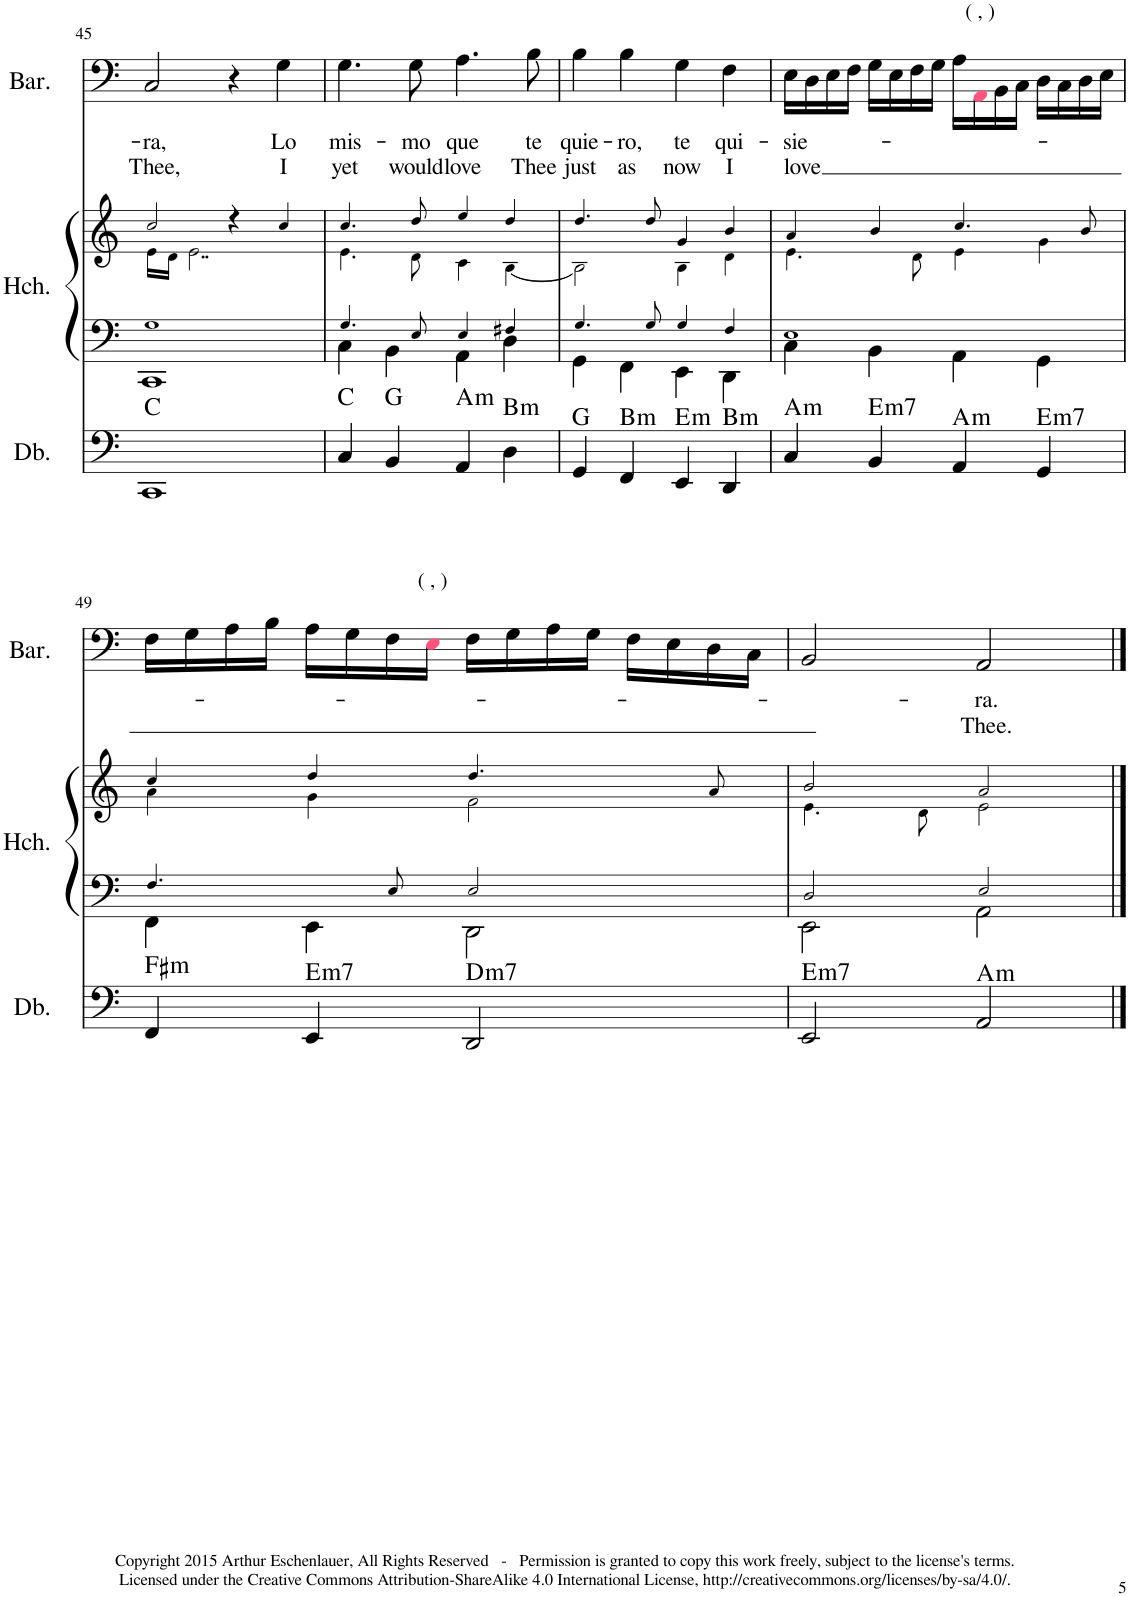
**kern	**harte	**kern	**kern	**kern	**text	**text
*part3	*part3	*part2	*part2	*part1	*part1	*part1
*staff4	*	*staff3	*staff2	*staff1	*staff1	*staff1
*I"Double Bass	*	*I"Harpsichord	*	*I"Baritone	*	*
*I'Db.	*	*I'Hch.	*	*I'Bar.	*	*
!!LO:PB:g=z
*clefF4	*	*clefF4	*clefG2	*clefF4	*	*
*Trd7c12	*	*	*	*	*	*
*k[]	*	*k[]	*k[]	*k[]	*	*
*M4/4	*	*M4/4	*M4/4	*M4/4	*	*
=45	=45	=45	=45	=45	=45	=45
*	*	*^	*^	*	*	*
!	!	!	!	!	!	!	!LO:LY:b	!LO:LY:b
1CC	C:maj	1G!	1CC	2cc!/	16e!\LL	2C/	-ra,	Thee,
.	.	.	.	.	16d!\JJ	.	.	.
.	.	.	.	.	2..e!\	.	.	.
.	.	.	.	4r	.	4r	.	.
!	!	!	!	!	!	!	!LO:LY:b	!LO:LY:b
.	.	.	.	4cc!/	.	4G\	Lo	I
=46	=46	=46	=46	=46	=46	=46	=46	=46
!	!	!	!	!	!	!	!LO:LY:b	!LO:LY:b
4C/	C:maj	4.G!/	4C\	4.cc!/	4.e!\	4.G\	mis-	yet
4BB/	G:maj	.	4BB\	.	.	.	.	.
!	!	!	!	!	!	!	!LO:LY:b	!LO:LY:b
.	.	8E!/	.	8dd!/	8d!\	8G\	-mo	would
!	!LO:H:kt=m	!	!	!	!	!	!LO:LY:b	!LO:LY:b
4AA/	A:min	4E!/	4AA\	4ee!/	4c!\	4.A\	que	love
!	!LO:H:kt=m	!	!	!	!	!	!	!
4D\	B:min	4F#X!/	4D\	4dd!/	[4B!\	.	.	.
!	!	!	!	!	!	!	!LO:LY:b	!LO:LY:b
.	.	.	.	.	.	8B\	te	Thee
=47	=47	=47	=47	=47	=47	=47	=47	=47
!	!	!	!	!	!	!	!LO:LY:b	!LO:LY:b
4GG/	G:maj	4.G!/	4GG\	4.dd!/	2B!\]	4B\	quie-	just
!	!LO:H:kt=m	!	!	!	!	!	!LO:LY:b	!LO:LY:b
4FFn/	B:min	.	4FF\	.	.	4B\	-ro,	as
.	.	8G!/	.	8dd!/	.	.	.	.
!	!LO:H:kt=m	!	!	!	!	!	!LO:LY:b	!LO:LY:b
4EE/	E:min	4G!/	4EE\	4g!/	4B!\	4G\	te	now
!	!LO:H:kt=m	!	!	!	!	!	!LO:LY:b	!LO:LY:b
4DD/	B:min	4F!/	4DD\	4b!/	4d!\	4F\	qui-	I
=48	=48	=48	=48	=48	=48	=48	=48	=48
!	!LO:H:kt=m	!	!	!	!	!	!LO:LY:b	!LO:LY:b
4C/	A:min	1E!	4C\	4a!/	4.e!\	16E\LL	-sie-	love
.	.	.	.	.	.	16D\	.	.
.	.	.	.	.	.	16E\	.	.
.	.	.	.	.	.	16F\JJ	.	.
!	!LO:H:kt=m7	!	!	!	!	!	!	!
4BB/	E:min7	.	4BB\	4b!/	.	16G\LL	.	.
.	.	.	.	.	.	16E\	.	.
.	.	.	.	.	8d!\	16F\	.	.
.	.	.	.	.	.	16G\JJ	.	.
!	!LO:H:kt=m	!	!	!	!	!	!	!
4AA/	A:min	.	4AA\	4.cc!/	4e!\	16A\LL	.	.
!	!	!	!	!	!	!LO:TX:a:t=( , )	!	!
.	.	.	.	.	.	16AAi\	.	.
.	.	.	.	.	.	16BB\	.	.
.	.	.	.	.	.	16C\JJ	.	.
!	!LO:H:kt=m7	!	!	!	!	!	!	!
4GG/	E:min7	.	4GG\	.	4g!\	16D\LL	.	.
.	.	.	.	.	.	16C\	.	.
.	.	.	.	8b!/	.	16D\	.	.
.	.	.	.	.	.	16E\JJ	.	.
!!LO:LB:g=z
=49	=49	=49	=49	=49	=49	=49	=49	=49
!	!LO:H:kt=m	!	!	!	!	!	!	!
4FFn/	F#:min	4.F!/	4FF\	4cc!/	4a!\	16F\LL	.	.
.	.	.	.	.	.	16G\	.	.
.	.	.	.	.	.	16A\	.	.
.	.	.	.	.	.	16B\JJ	.	.
!	!LO:H:kt=m7	!	!	!	!	!	!	!
4EE/	E:min7	.	4EE\	4dd!/	4g!\	16A\LL	.	.
.	.	.	.	.	.	16G\	.	.
.	.	8E!/	.	.	.	16F\	.	.
!	!	!	!	!	!	!LO:TX:a:t=( , )	!	!
.	.	.	.	.	.	16Ei\JJ	.	.
!	!LO:H:kt=m7	!	!	!	!	!	!	!
2DD/	D:min7	2E!/	2DD\	4.dd!/	2f!\	16F\LL	.	.
.	.	.	.	.	.	16G\	.	.
.	.	.	.	.	.	16A\	.	.
.	.	.	.	.	.	16G\JJ	.	.
.	.	.	.	.	.	16F\LL	.	.
.	.	.	.	.	.	16E\	.	.
.	.	.	.	8a!/	.	16D\	.	.
.	.	.	.	.	.	16C\JJ	.	.
=50	=50	=50	=50	=50	=50	=50	=50	=50
!	!LO:H:kt=m7	!	!	!	!	!	!	!
2EE/	E:min7	2D!/	2EE\	2b!/	4.e!\	2BB/	.	.
.	.	.	.	.	8d!\	.	.	.
!	!LO:H:kt=m	!	!	!	!	!	!LO:LY:b	!LO:LY:b
2AA/	A:min	2E!/	2AA\	2a!/	2e!\	2AA/	-ra.	Thee.
*	*	*v	*v	*	*	*	*	*
*	*	*	*v	*v	*	*	*
==	==	==	==	==	==	==
*-	*-	*-	*-	*-	*-	*-
